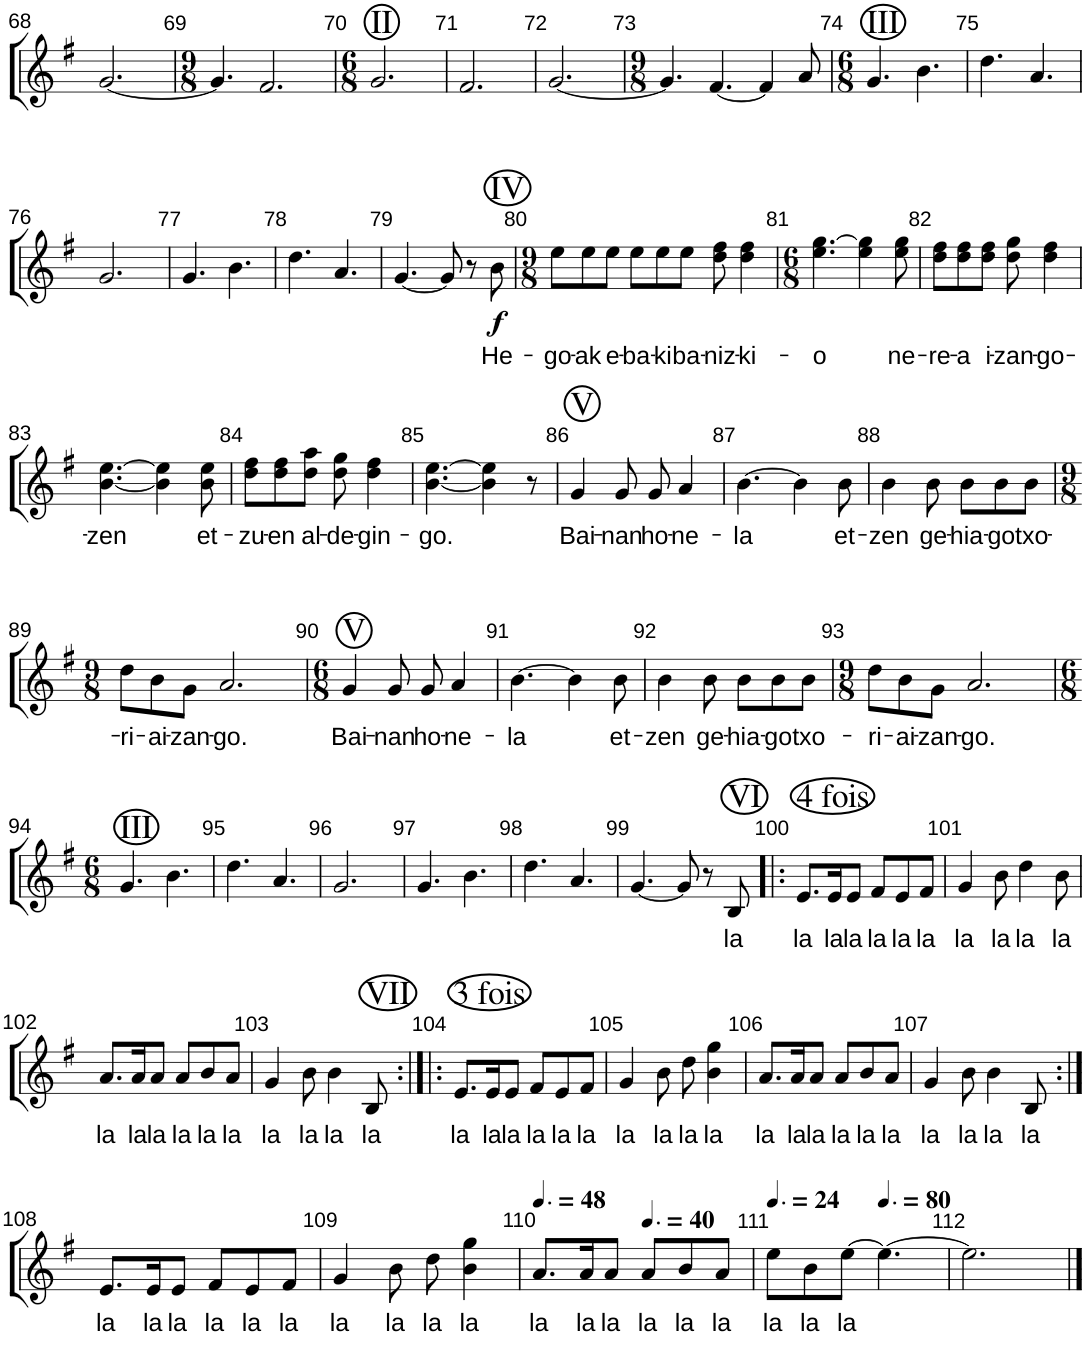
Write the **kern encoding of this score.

**kern	**text	**dynam
*part1	*part1	*part1
*staff1	*staff1	*staff1
*I"Soprano	*	*
*I'S.	*	*
!!LO:PB:g=z
*clefG2	*	*
*k[f#]	*	*
*M6/8	*	*
=68	=68	=68
[2.g/	.	.
=69	=69	=69
*M9/8	*	*
4.g/]	.	.
2.f#/	.	.
=70	=70	=70
*M6/8	*	*
!LO:TX:a:t=II	!	!
2.g/	.	.
=71	=71	=71
2.f#/	.	.
=72	=72	=72
[2.g/	.	.
=73	=73	=73
*M9/8	*	*
4.g/]	.	.
[4.f#/	.	.
4f#/]	.	.
8a/	.	.
=74	=74	=74
*M6/8	*	*
!LO:TX:a:t=III	!	!
4.g/	.	.
4.b\	.	.
=75	=75	=75
4.dd\	.	.
4.a/	.	.
!!LO:LB:g=z
=76	=76	=76
2.g/	.	.
=77	=77	=77
4.g/	.	.
4.b\	.	.
=78	=78	=78
4.dd\	.	.
4.a/	.	.
=79	=79	=79
[4.g/	.	.
8g/]	.	.
8r	.	.
!LO:TX:a:t=IV	!	!
!	!LO:LY:b	!LO:DY:b
8b\	He-	f
=80	=80	=80
*M9/8	*	*
!	!LO:LY:b	!
8ee\L	-go-	.
!	!LO:LY:b	!
8ee\	-ak	.
!	!LO:LY:b	!
8ee\J	e-	.
!	!LO:LY:b	!
8ee\L	-ba-	.
!	!LO:LY:b	!
8ee\	-ki	.
!	!LO:LY:b	!
8ee\J	ba-	.
!	!LO:LY:b	!
8dd\ 8ff#\	-niz-	.
!	!LO:LY:b	!
4dd\ 4ff#\	-ki-	.
=81	=81	=81
*M6/8	*	*
!	!LO:LY:b	!
4.ee\ [4.gg\	-o	.
4ee\ 4gg\]	.	.
!	!LO:LY:b	!
8ee\ 8gg\	ne-	.
=82	=82	=82
!	!LO:LY:b	!
8dd\ 8ff#\L	-re-	.
!	!LO:LY:b	!
8dd\ 8ff#\	-a	.
!	!LO:LY:b	!
8dd\ 8ff#\J	i-	.
!	!LO:LY:b	!
8dd\ 8gg\	-zan-	.
!	!LO:LY:b	!
4dd\ 4ff#\	-go-	.
!!LO:LB:g=z
=83	=83	=83
!	!LO:LY:b	!
[4.b\ [4.ee\	-zen	.
4b\] 4ee\]	.	.
!	!LO:LY:b	!
8b\ 8ee\	et-	.
=84	=84	=84
!	!LO:LY:b	!
8dd\ 8ff#\L	-zu-	.
!	!LO:LY:b	!
8dd\ 8ff#\	-en	.
!	!LO:LY:b	!
8dd\ 8aa\J	al-	.
!	!LO:LY:b	!
8dd\ 8gg\	-de-	.
!	!LO:LY:b	!
4dd\ 4ff#\	-gin-	.
=85	=85	=85
!	!LO:LY:b	!
[4.b\ [4.ee\	-go.	.
4b\] 4ee\]	.	.
8r	.	.
=86	=86	=86
!LO:TX:a:t=V	!	!
!	!LO:LY:b	!
4g/	Bai-	.
!	!LO:LY:b	!
8g/	-nan	.
!	!LO:LY:b	!
8g/	ho-	.
!	!LO:LY:b	!
4a/	-ne-	.
=87	=87	=87
!	!LO:LY:b	!
[4.b\	-la	.
4b\]	.	.
!	!LO:LY:b	!
8b\	et-	.
=88	=88	=88
!	!LO:LY:b	!
4b\	-zen	.
!	!LO:LY:b	!
8b\	ge-	.
!	!LO:LY:b	!
8b\L	-hia-	.
!	!LO:LY:b	!
8b\	-go	.
!	!LO:LY:b	!
8b\J	txo-	.
!!LO:LB:g=z
=89	=89	=89
*M9/8	*	*
!	!LO:LY:b	!
8dd\L	-ri-	.
!	!LO:LY:b	!
8b\	-ai-	.
!	!LO:LY:b	!
8g\J	-zan-	.
!	!LO:LY:b	!
2.a/	-go.	.
=90	=90	=90
*M6/8	*	*
!LO:TX:a:t=V	!	!
!	!LO:LY:b	!
4g/	Bai-	.
!	!LO:LY:b	!
8g/	-nan	.
!	!LO:LY:b	!
8g/	ho-	.
!	!LO:LY:b	!
4a/	-ne-	.
=91	=91	=91
!	!LO:LY:b	!
[4.b\	-la	.
4b\]	.	.
!	!LO:LY:b	!
8b\	et-	.
=92	=92	=92
!	!LO:LY:b	!
4b\	-zen	.
!	!LO:LY:b	!
8b\	ge-	.
!	!LO:LY:b	!
8b\L	-hia-	.
!	!LO:LY:b	!
8b\	-go	.
!	!LO:LY:b	!
8b\J	txo-	.
=93	=93	=93
*M9/8	*	*
!	!LO:LY:b	!
8dd\L	-ri-	.
!	!LO:LY:b	!
8b\	-ai-	.
!	!LO:LY:b	!
8g\J	-zan-	.
!	!LO:LY:b	!
2.a/	-go.	.
!!LO:LB:g=z
=94	=94	=94
*M6/8	*	*
!LO:TX:a:t=III	!	!
4.g/	.	.
4.b\	.	.
=95	=95	=95
4.dd\	.	.
4.a/	.	.
=96	=96	=96
2.g/	.	.
=97	=97	=97
4.g/	.	.
4.b\	.	.
=98	=98	=98
4.dd\	.	.
4.a/	.	.
=99	=99	=99
[4.g/	.	.
8g/]	.	.
8r	.	.
!LO:TX:a:t=VI	!	!
!	!LO:LY:b	!
8B/	la	.
=100!|:	=100!|:	=100!|:
!LO:TX:a:t=4 fois	!	!
!	!LO:LY:b	!
8.e/L	la	.
!	!LO:LY:b	!
16e/K	la	.
!	!LO:LY:b	!
8e/J	la	.
!	!LO:LY:b	!
8f#/L	la	.
!	!LO:LY:b	!
8e/	la	.
!	!LO:LY:b	!
8f#/J	la	.
=101	=101	=101
!	!LO:LY:b	!
4g/	la	.
!	!LO:LY:b	!
8b\	la	.
!	!LO:LY:b	!
4dd\	la	.
!	!LO:LY:b	!
8b\	la	.
!!LO:LB:g=z
=102	=102	=102
!	!LO:LY:b	!
8.a/L	la	.
!	!LO:LY:b	!
16a/K	la	.
!	!LO:LY:b	!
8a/J	la	.
!	!LO:LY:b	!
8a/L	la	.
!	!LO:LY:b	!
8b/	la	.
!	!LO:LY:b	!
8a/J	la	.
=103	=103	=103
!	!LO:LY:b	!
4g/	la	.
!	!LO:LY:b	!
8b\	la	.
!	!LO:LY:b	!
4b\	la	.
!LO:TX:a:t=VII	!	!
!	!LO:LY:b	!
8B/	la	.
=104:|!|:	=104:|!|:	=104:|!|:
!LO:TX:a:t=3 fois	!	!
!	!LO:LY:b	!
8.e/L	la	.
!	!LO:LY:b	!
16e/K	la	.
!	!LO:LY:b	!
8e/J	la	.
!	!LO:LY:b	!
8f#/L	la	.
!	!LO:LY:b	!
8e/	la	.
!	!LO:LY:b	!
8f#/J	la	.
=105	=105	=105
!	!LO:LY:b	!
4g/	la	.
!	!LO:LY:b	!
8b\	la	.
!	!LO:LY:b	!
8dd\	la	.
!	!LO:LY:b	!
4b\ 4gg\	la	.
=106	=106	=106
!	!LO:LY:b	!
8.a/L	la	.
!	!LO:LY:b	!
16a/K	la	.
!	!LO:LY:b	!
8a/J	la	.
!	!LO:LY:b	!
8a/L	la	.
!	!LO:LY:b	!
8b/	la	.
!	!LO:LY:b	!
8a/J	la	.
=107	=107	=107
!	!LO:LY:b	!
4g/	la	.
!	!LO:LY:b	!
8b\	la	.
!	!LO:LY:b	!
4b\	la	.
!	!LO:LY:b	!
8B/	la	.
!!LO:LB:g=z
=108:|!	=108:|!	=108:|!
!	!LO:LY:b	!
8.e/L	la	.
!	!LO:LY:b	!
16e/K	la	.
!	!LO:LY:b	!
8e/J	la	.
!	!LO:LY:b	!
8f#/L	la	.
!	!LO:LY:b	!
8e/	la	.
!	!LO:LY:b	!
8f#/J	la	.
=109	=109	=109
!	!LO:LY:b	!
4g/	la	.
!	!LO:LY:b	!
8b\	la	.
!	!LO:LY:b	!
8dd\	la	.
!	!LO:LY:b	!
4b\ 4gg\	la	.
=110	=110	=110
*MM72	*	*
!	!LO:LY:b	!
8.a/L	la	.
!	!LO:LY:b	!
16a/K	la	.
!	!LO:LY:b	!
8a/J	la	.
*MM60	*	*
!	!LO:LY:b	!
8a/L	la	.
!	!LO:LY:b	!
8b/	la	.
!	!LO:LY:b	!
8a/J	la	.
=111	=111	=111
*MM36	*	*
!	!LO:LY:b	!
8ee\L	la	.
!	!LO:LY:b	!
8b\	la	.
!	!LO:LY:b	!
[8ee\J	la	.
*MM120	*	*
4.ee\_	.	.
=112	=112	=112
2.ee\]	.	.
==	==	==
*-	*-	*-
